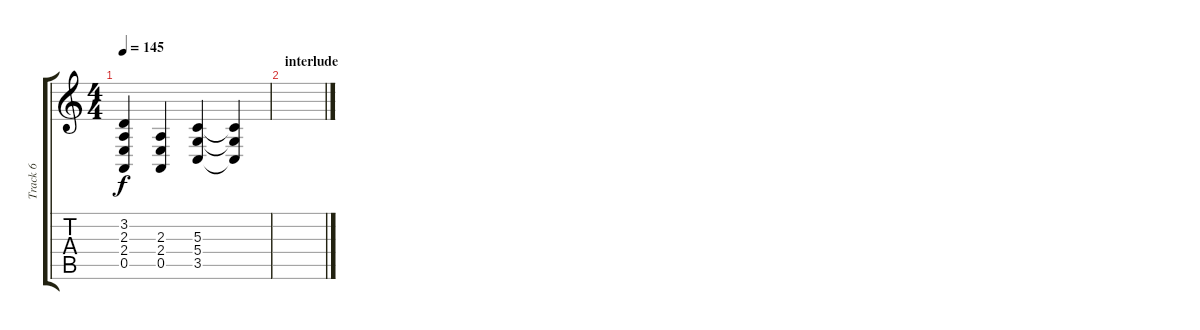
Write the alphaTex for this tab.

\track ("Track 6" "Track 6") {instrument acousticgrandpiano}
\staff {score tabs}
\tuning (E4 B3 G3 D3 A2 E2) {hide}
\ts (4 4)
\tempo 145
\clef g2
\ks c
(3.2{t} 2.3 2.4 0.5).4{dy f} (2.3 2.4 0.5).4 (5.3 5.4 3.5).4 (5.3{t} 5.4{t} 3.5{t}).4 |
\section ("" "interlude")
